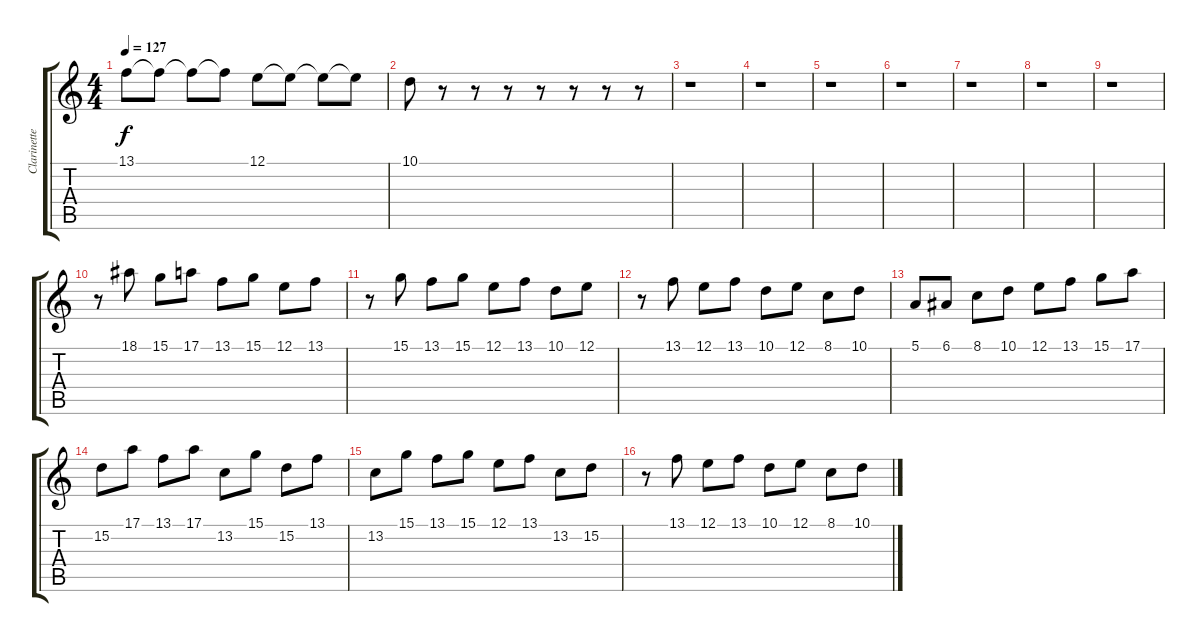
\track ("Clarinette" "Clarinette") {instrument clarinet}
\staff {score tabs}
\tuning (E4 B3 G3 D3 A2 E2) {hide}
\ts (4 4)
\tempo 127
\clef g2
\ks c
13.1.8{dy f} 13.1{t}.8 13.1{t}.8 13.1{t}.8 12.1.8 12.1{t}.8 12.1{t}.8 12.1{t}.8 |
10.1.8 r.8 r.8 r.8 r.8 r.8 r.8 r.8 |
r.1 |
r.1 |
r.1 |
r.1 |
r.1 |
r.1 |
r.1 |
r.8 18.1.8 15.1.8 17.1.8 13.1.8 15.1.8 12.1.8 13.1.8 |
r.8 15.1.8 13.1.8 15.1.8 12.1.8 13.1.8 10.1.8 12.1.8 |
r.8 13.1.8 12.1.8 13.1.8 10.1.8 12.1.8 8.1.8 10.1.8 |
5.1.8 6.1.8 8.1.8 10.1.8 12.1.8 13.1.8 15.1.8 17.1.8 |
15.2.8 17.1.8 13.1.8 17.1.8 13.2.8 15.1.8 15.2.8 13.1.8 |
13.2.8 15.1.8 13.1.8 15.1.8 12.1.8 13.1.8 13.2.8 15.2.8 |
r.8 13.1.8 12.1.8 13.1.8 10.1.8 12.1.8 8.1.8 10.1.8
